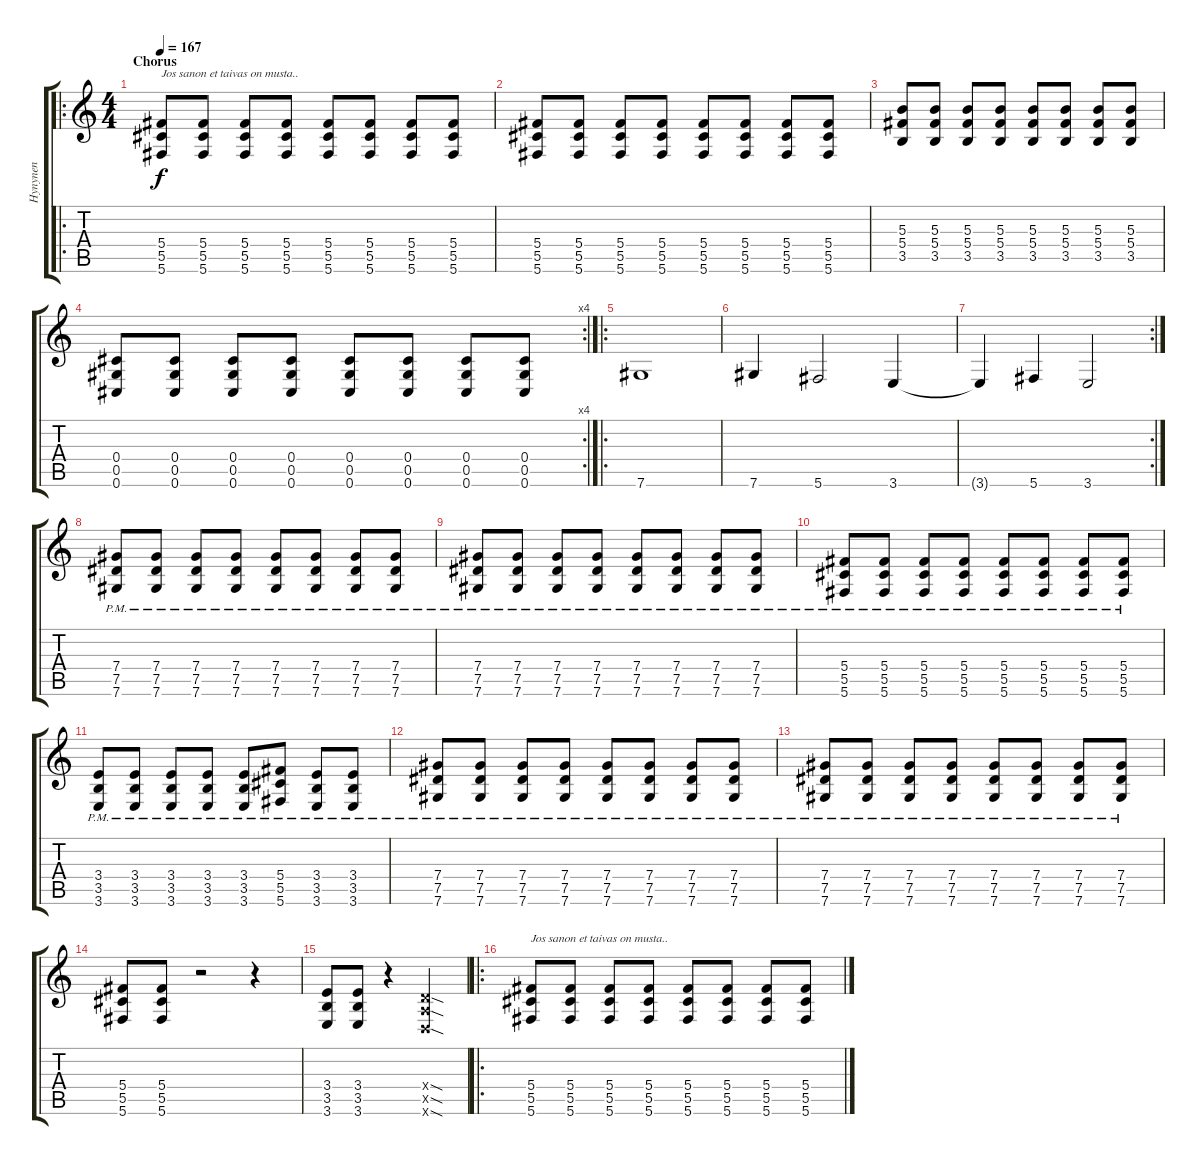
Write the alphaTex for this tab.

\track ("Hynynen" "Hynynen") {instrument distortionguitar}
\staff {score tabs}
\tuning (Eb4 Bb3 Gb3 Db3 Ab2 Db2) {hide}
\ro
\ts (4 4)
\section ("" "Chorus")
\tempo 167
\clef g2
\ks c
(5.4 5.5 5.6).8{txt "Jos sanon et taivas on musta.." dy f} (5.4 5.5 5.6).8 (5.4 5.5 5.6).8 (5.4 5.5 5.6).8 (5.4 5.5 5.6).8 (5.4 5.5 5.6).8 (5.4 5.5 5.6).8 (5.4 5.5 5.6).8 |
(5.4 5.5 5.6).8 (5.4 5.5 5.6).8 (5.4 5.5 5.6).8 (5.4 5.5 5.6).8 (5.4 5.5 5.6).8 (5.4 5.5 5.6).8 (5.4 5.5 5.6).8 (5.4 5.5 5.6).8 |
(5.3 5.4 3.5).8 (5.3 5.4 3.5).8 (5.3 5.4 3.5).8 (5.3 5.4 3.5).8 (5.3 5.4 3.5).8 (5.3 5.4 3.5).8 (5.3 5.4 3.5).8 (5.3 5.4 3.5).8 |
\rc 4
(0.4 0.5 0.6).8 (0.4 0.5 0.6).8 (0.4 0.5 0.6).8 (0.4 0.5 0.6).8 (0.4 0.5 0.6).8 (0.4 0.5 0.6).8 (0.4 0.5 0.6).8 (0.4 0.5 0.6).8 |
\ro
7.6.1 |
7.6.4 5.6.2 3.6.4 |
\rc 2
3.6{t}.4 5.6.4 3.6.2 |
(7.4{pm} 7.5{pm} 7.6{pm}).8 (7.4{pm} 7.5{pm} 7.6{pm}).8 (7.4{pm} 7.5{pm} 7.6{pm}).8 (7.4{pm} 7.5{pm} 7.6{pm}).8 (7.4{pm} 7.5{pm} 7.6{pm}).8 (7.4{pm} 7.5{pm} 7.6{pm}).8 (7.4{pm} 7.5{pm} 7.6{pm}).8 (7.4{pm} 7.5{pm} 7.6{pm}).8 |
(7.4{pm} 7.5{pm} 7.6{pm}).8 (7.4{pm} 7.5{pm} 7.6{pm}).8 (7.4{pm} 7.5{pm} 7.6{pm}).8 (7.4{pm} 7.5{pm} 7.6{pm}).8 (7.4{pm} 7.5{pm} 7.6{pm}).8 (7.4{pm} 7.5{pm} 7.6{pm}).8 (7.4{pm} 7.5{pm} 7.6{pm}).8 (7.4{pm} 7.5{pm} 7.6{pm}).8 |
(5.4{pm} 5.5{pm} 5.6{pm}).8 (5.4{pm} 5.5{pm} 5.6{pm}).8 (5.4{pm} 5.5{pm} 5.6{pm}).8 (5.4{pm} 5.5{pm} 5.6{pm}).8 (5.4{pm} 5.5{pm} 5.6{pm}).8 (5.4{pm} 5.5{pm} 5.6{pm}).8 (5.4{pm} 5.5{pm} 5.6{pm}).8 (5.4{pm} 5.5{pm} 5.6{pm}).8 |
(3.4{pm} 3.5{pm} 3.6{pm}).8 (3.4{pm} 3.5{pm} 3.6{pm}).8 (3.4{pm} 3.5{pm} 3.6{pm}).8 (3.4{pm} 3.5{pm} 3.6{pm}).8 (3.4{pm} 3.5{pm} 3.6{pm}).8 (5.4{pm} 5.5{pm} 5.6{pm}).8 (3.4{pm} 3.5{pm} 3.6{pm}).8 (3.4{pm} 3.5{pm} 3.6{pm}).8 |
(7.4{pm} 7.5{pm} 7.6{pm}).8 (7.4{pm} 7.5{pm} 7.6{pm}).8 (7.4{pm} 7.5{pm} 7.6{pm}).8 (7.4{pm} 7.5{pm} 7.6{pm}).8 (7.4{pm} 7.5{pm} 7.6{pm}).8 (7.4{pm} 7.5{pm} 7.6{pm}).8 (7.4{pm} 7.5{pm} 7.6{pm}).8 (7.4{pm} 7.5{pm} 7.6{pm}).8 |
(7.4{pm} 7.5{pm} 7.6{pm}).8 (7.4{pm} 7.5{pm} 7.6{pm}).8 (7.4{pm} 7.5{pm} 7.6{pm}).8 (7.4{pm} 7.5{pm} 7.6{pm}).8 (7.4{pm} 7.5{pm} 7.6{pm}).8 (7.4{pm} 7.5{pm} 7.6{pm}).8 (7.4{pm} 7.5{pm} 7.6{pm}).8 (7.4{pm} 7.5{pm} 7.6{pm}).8 |
(5.4 5.5 5.6).8 (5.4 5.5 5.6).8 r.2 r.4 |
(3.4 3.5 3.6).8 (3.4 3.5 3.6).8 r.4 (1.4{sod x} 1.5{sod x} 1.6{sod x}).2 |
\ro
(5.4 5.5 5.6).8{txt "Jos sanon et taivas on musta.."} (5.4 5.5 5.6).8 (5.4 5.5 5.6).8 (5.4 5.5 5.6).8 (5.4 5.5 5.6).8 (5.4 5.5 5.6).8 (5.4 5.5 5.6).8 (5.4 5.5 5.6).8
